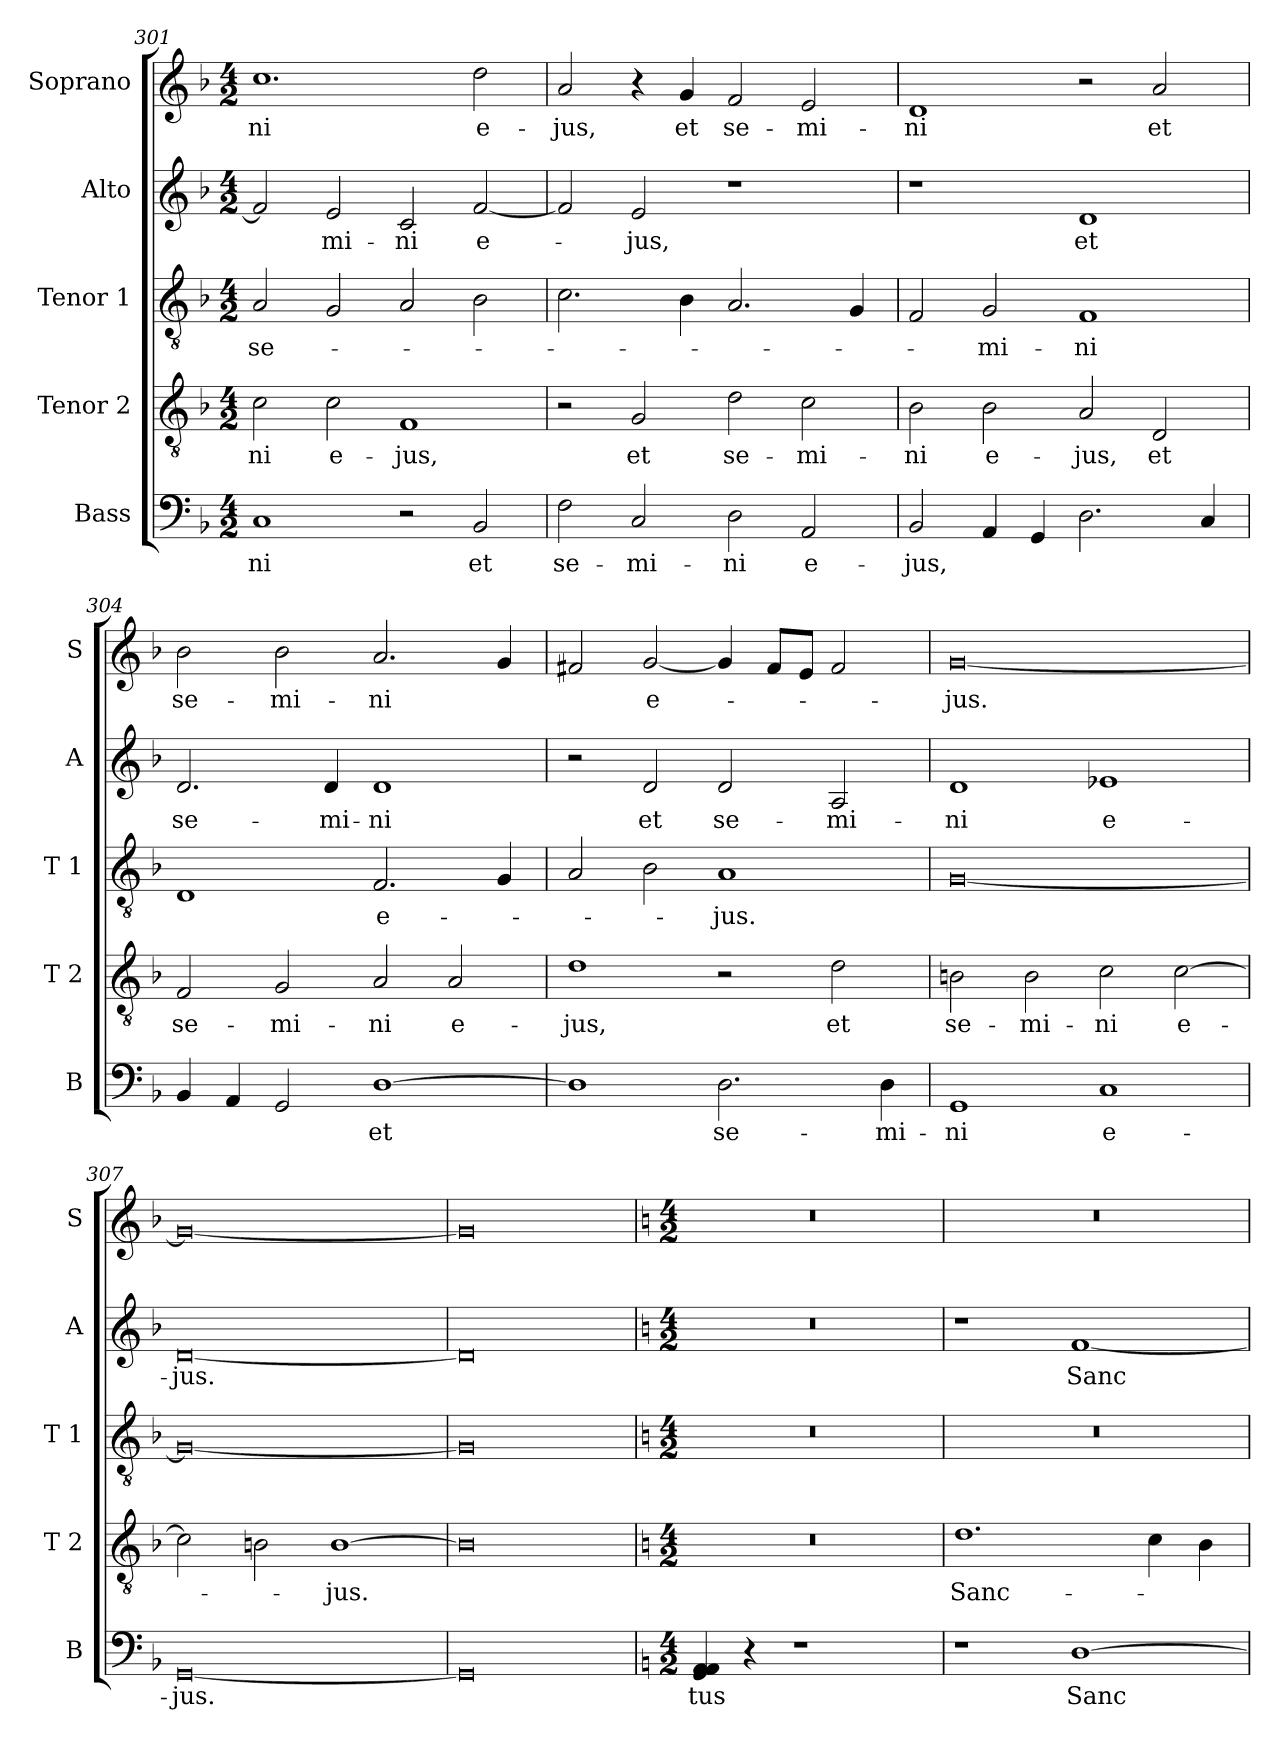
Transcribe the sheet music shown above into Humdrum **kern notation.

**kern	**text	**kern	**text	**kern	**text	**kern	**text	**kern	**text
*part5	*part5	*part4	*part4	*part3	*part3	*part2	*part2	*part1	*part1
*staff5	*staff5	*staff4	*staff4	*staff3	*staff3	*staff2	*staff2	*staff1	*staff1
*I"Bass	*	*I"Tenor 2	*	*I"Tenor 1	*	*I"Alto	*	*I"Soprano	*
*I'B	*	*I'T 2	*	*I'T 1	*	*I'A	*	*I'S	*
*clefF4	*	*clefGv2	*	*clefGv2	*	*clefG2	*	*clefG2	*
*k[b-]	*	*k[b-]	*	*k[b-]	*	*k[b-]	*	*k[b-]	*
*F:	*	*F:	*	*F:	*	*F:	*	*F:	*
*M4/2	*	*M4/2	*	*M4/2	*	*M4/2	*	*M4/2	*
=301	=301	=301	=301	=301	=301	=301	=301	=301	=301
!	!LO:LY:b:cj	!	!LO:LY:b:cj	!	!LO:LY:b:cj	!	!	!	!LO:LY:b:cj
1C	-ni	2c\	-ni	2A/	se-	2f/]	.	1.cc	-ni
!	!	!	!LO:LY:b:cj	!	!	!	!LO:LY:b:cj	!	!
.	.	2c\	e-	2G/	.	2e/	-mi-	.	.
!	!	!	!LO:LY:b:cj	!	!	!	!LO:LY:b:cj	!	!
2r	.	1F	-jus,	2A/	.	2c/	-ni	.	.
!	!LO:LY:b:cj	!	!	!	!	!	!LO:LY:b:cj	!	!LO:LY:b:cj
2BB-/	et	.	.	2B-\	.	[<2f/	e-	2dd\	e-
=302	=302	=302	=302	=302	=302	=302	=302	=302	=302
!	!LO:LY:b:cj	!	!	!	!	!	!	!	!LO:LY:b:cj
2F\	se-	2r	.	2.c\	.	2f/]	.	2a/	-jus,
!	!LO:LY:b:cj	!	!LO:LY:b:cj	!	!	!	!LO:LY:b:cj	!	!
2C/	-mi-	2G/	et	.	.	2e/	-jus,	4r	.
!	!	!	!	!	!	!	!	!	!LO:LY:b:cj
.	.	.	.	4B-\	.	.	.	4g/	et
!	!LO:LY:b:cj	!	!LO:LY:b:cj	!	!	!	!	!	!LO:LY:b:cj
2D\	-ni	2d\	se-	2.A/	.	1r	.	2f/	se-
!	!LO:LY:b:cj	!	!LO:LY:b:cj	!	!	!	!	!	!LO:LY:b:cj
2AA/	e-	2c\	-mi-	.	.	.	.	2e/	-mi-
.	.	.	.	4G/	.	.	.	.	.
=303	=303	=303	=303	=303	=303	=303	=303	=303	=303
!	!LO:LY:b	!	!LO:LY:b:cj	!	!	!	!	!	!LO:LY:b:cj
2BB-/	-jus,	2B-\	-ni	2F/	.	1r	.	1d	-ni
!	!	!	!LO:LY:b:cj	!	!LO:LY:b:cj	!	!	!	!
4AA/	.	2B-\	e-	2G/	-mi-	.	.	.	.
4GG/	.	.	.	.	.	.	.	.	.
!	!	!	!LO:LY:b:cj	!	!LO:LY:b:cj	!	!LO:LY:b:cj	!	!
2.D\	.	2A/	-jus,	1F	-ni	1d	et	2r	.
!	!	!	!LO:LY:b:cj	!	!	!	!	!	!LO:LY:b:cj
.	.	2D/	et	.	.	.	.	2a/	et
4C/	.	.	.	.	.	.	.	.	.
!!LO:LB:g=z
=304	=304	=304	=304	=304	=304	=304	=304	=304	=304
!	!	!	!LO:LY:b:cj	!	!	!	!LO:LY:b:cj	!	!LO:LY:b:cj
4BB-/	.	2F/	se-	1D	.	2.d/	se-	2b-\	se-
4AA/	.	.	.	.	.	.	.	.	.
!	!	!	!LO:LY:b:cj	!	!	!	!	!	!LO:LY:b:cj
2GG/	.	2G/	-mi-	.	.	.	.	2b-\	-mi-
!	!	!	!	!	!	!	!LO:LY:b:cj	!	!
.	.	.	.	.	.	4d/	-mi-	.	.
!	!LO:LY:b:cj	!	!LO:LY:b:cj	!	!LO:LY:b:cj	!	!LO:LY:b:cj	!	!LO:LY:b:cj
[>1D	et	2A/	-ni	2.F/	e-	1d	-ni	2.a/	-ni
!	!	!	!LO:LY:b:cj	!	!	!	!	!	!
.	.	2A/	e-	.	.	.	.	.	.
.	.	.	.	4G/	.	.	.	4g/	.
=305	=305	=305	=305	=305	=305	=305	=305	=305	=305
!	!	!	!LO:LY:b:cj	!	!	!	!	!	!
1D]	.	1d	-jus,	2A/	.	2r	.	2f#X/	.
!	!	!	!	!	!	!	!LO:LY:b:cj	!	!LO:LY:b:cj
.	.	.	.	2B-\	.	2d/	et	[<2g/	e-
!	!LO:LY:b:cj	!	!	!	!LO:LY:b:cj	!	!LO:LY:b:cj	!	!
2.D\	se-	2r	.	1A	-jus.	2d/	se-	4g/]	.
.	.	.	.	.	.	.	.	8f#/L	.
.	.	.	.	.	.	.	.	8e/J	.
!	!	!	!LO:LY:b:cj	!	!	!	!LO:LY:b:cj	!	!
.	.	2d\	et	.	.	2A/	-mi-	2f#/	.
!	!LO:LY:b:cj	!	!	!	!	!	!	!	!
4D\	-mi-	.	.	.	.	.	.	.	.
=306	=306	=306	=306	=306	=306	=306	=306	=306	=306
!	!LO:LY:b:cj	!	!LO:LY:b:cj	!	!	!	!LO:LY:b:cj	!	!LO:LY:b:cj
1GG	-ni	2Bn\	se-	[<0G	.	1d	-ni	[<0g	-jus.
!	!	!	!LO:LY:b:cj	!	!	!	!	!	!
.	.	2B\	-mi-	.	.	.	.	.	.
!	!LO:LY:b:rj	!	!LO:LY:b:cj	!	!	!	!LO:LY:b:rj	!	!
1C	e-	2c\	-ni	.	.	1e-X	e-	.	.
!	!	!	!LO:LY:b:cj	!	!	!	!	!	!
.	.	[>2c\	e-	.	.	.	.	.	.
=307	=307	=307	=307	=307	=307	=307	=307	=307	=307
!	!LO:LY:b:cj	!	!	!	!	!	!LO:LY:b:cj	!	!
[<0GG	-jus.	2c\]	.	0G_<	.	[<0d	-jus.	0g_<	.
.	.	2Bn\	.	.	.	.	.	.	.
!	!	!	!LO:LY:b:cj	!	!	!	!	!	!
.	.	[>1B	-jus.	.	.	.	.	.	.
=308	=308	=308	=308	=308	=308	=308	=308	=308	=308
0GG]	.	0B]	.	0G]	.	0d]	.	0g]	.
!!LO:PB:g=z
=309	=309!	=309	=309!	=309	=309!	=309	=309!	=309!	=309!
*k[]	*	*k[]	*	*k[]	*	*k[]	*	*k[]	*
*C:	*	*C:	*	*C:	*	*C:	*	*C:	*
*M4/2	*	*M4/2	*	*M4/2	*	*M4/2	*	*M4/2	*
!	!LO:LY:b:cj	!LO:N:vis=1	!	!LO:N:vis=1	!	!LO:N:vis=1	!	!LO:N:vis=1	!
4AA/ 4AA/ 4GG/	-tus	0r	.	0r	.	0r	.	0r	.
4r	.	.	.	.	.	.	.	.	.
!LO:N:vis=1	!	!	!	!	!	!	!	!	!
1.r	.	.	.	.	.	.	.	.	.
=310	=310	=310	=310	=310	=310	=310	=310	=310	=310
!	!	!	!LO:LY:b:cj	!LO:N:vis=1	!	!	!	!LO:N:vis=1	!
1r	.	1.d	Sanc-	0r	.	1r	.	0r	.
!	!LO:LY:b:cj	!	!	!	!	!	!LO:LY:b:cj	!	!
[>1D	Sanc-	.	.	.	.	[<1f	Sanc-	.	.
.	.	4c\	.	.	.	.	.	.	.
.	.	4B\	.	.	.	.	.	.	.
=	=	=	=	=	=	=	=	=	=
*-	*-	*-	*-	*-	*-	*-	*-	*-	*-
